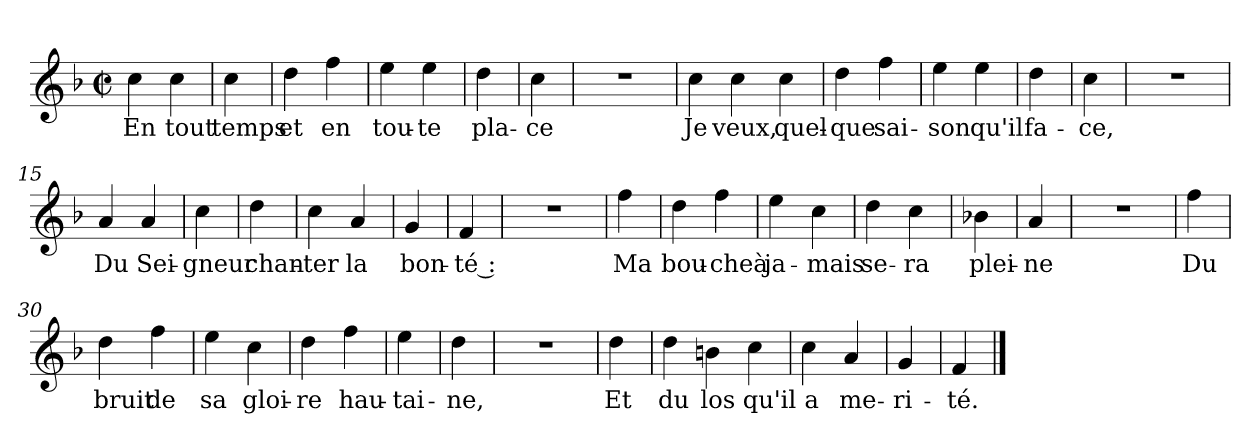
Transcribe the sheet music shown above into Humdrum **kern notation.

**kern	**text
*part1	*part1
*staff1	*staff1
*clefG2	*
*k[b-]	*
*F:	*
*M2/2	*
*met(c|)	*
=1	=1
4cc	En
4cc	tout
=2	=2
4cc	temps
=3	=3
4dd	et
4ff	en
=4	=4
4ee	tou-
4ee	-te
=5	=5
4dd	pla-
=6	=6
4cc	-ce
=7	=7
1r	.
=8	=8
4cc	Je
4cc	veux,
4cc	quel-
=10	=10
4dd	-que
4ff	sai-
=11	=11
4ee	-son
4ee	qu'il
=12	=12
4dd	fa-
=13	=13
4cc	-ce,
=14	=14
1r	.
=15	=15
4a	Du
4a	Sei-
=16	=16
4cc	-gneur
=17	=17
4dd	chan-
=18	=18
4cc	-ter
4a	la
=19	=19
4g	bon-
=20	=20
4f	-té :
=21	=21
1r	.
=22	=22
4ff	Ma
=23	=23
4dd	bou-
4ff	-cheà
=24	=24
4ee	ja-
4cc	-mais
=25	=25
4dd	se-
4cc	-ra
=26	=26
4b-X	plei-
=27	=27
4a	-ne
=28	=28
1r	.
=29	=29
4ff	Du
=30	=30
4dd	bruit
4ff	de
=31	=31
4ee	sa
4cc	gloi-
=32	=32
4dd	-re
4ff	hau-
=33	=33
4ee	-tai-
=34	=34
4dd	-ne,
=35	=35
1r	.
=36	=36
4dd	Et
=37	=37
4dd	du
4b	los
4cc	qu'il
=39	=39
4cc	a
4a	me-
=40	=40
4g	-ri-
=41	=41
4f	-té.
==	==
*-	*-
